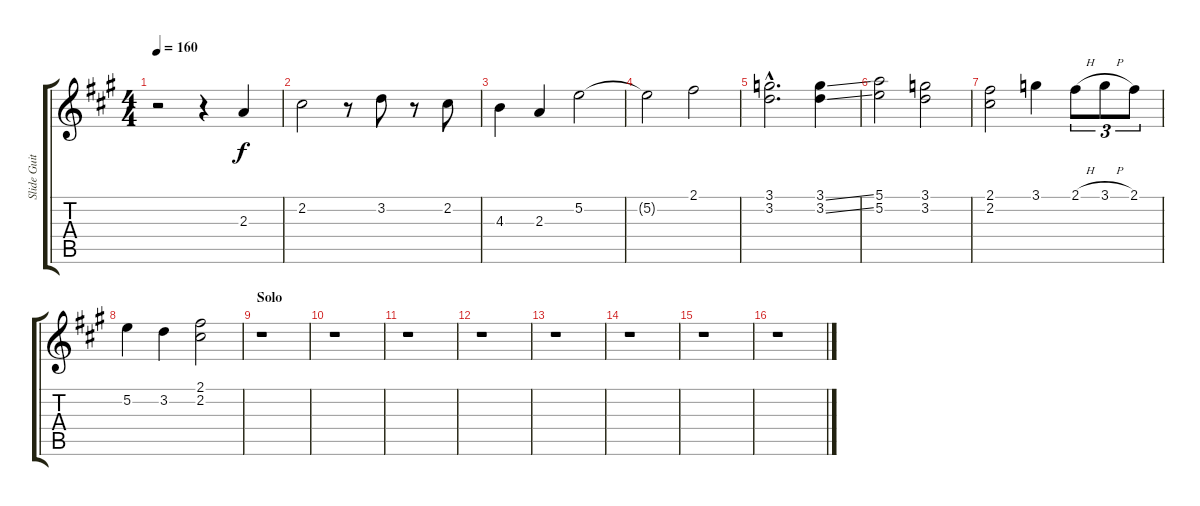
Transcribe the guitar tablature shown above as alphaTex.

\track ("Slide Guitar" "Slide Guit") {instrument acousticguitarsteel}
\staff {score tabs}
\tuning (E4 B3 G3 D3 A2 E2) {hide}
\ts (4 4)
\tempo 160
\clef g2
\ks a
r.2{dy f} r.4 2.3.4 |
2.2.2 r.8 3.2.8 r.8 2.2.8 |
4.3.4 2.3.4 5.2.2 |
5.2{t}.2 2.1.2 |
(3.1{hac} 3.2{hac}).2{d} (3.1{ss} 3.2{ss}).4 |
(5.1 5.2).2 (3.1 3.2).2 |
(2.1 2.2).2 3.1.4 2.1{h}.8{tu (3 2)} 3.1{h}.8{tu (3 2)} 2.1.8{tu (3 2)} |
5.2.4 3.2.4 (2.1 2.2).2 |
\section ("" "Solo")
r.1 |
r.1 |
r.1 |
r.1 |
r.1 |
r.1 |
r.1 |
r.1
